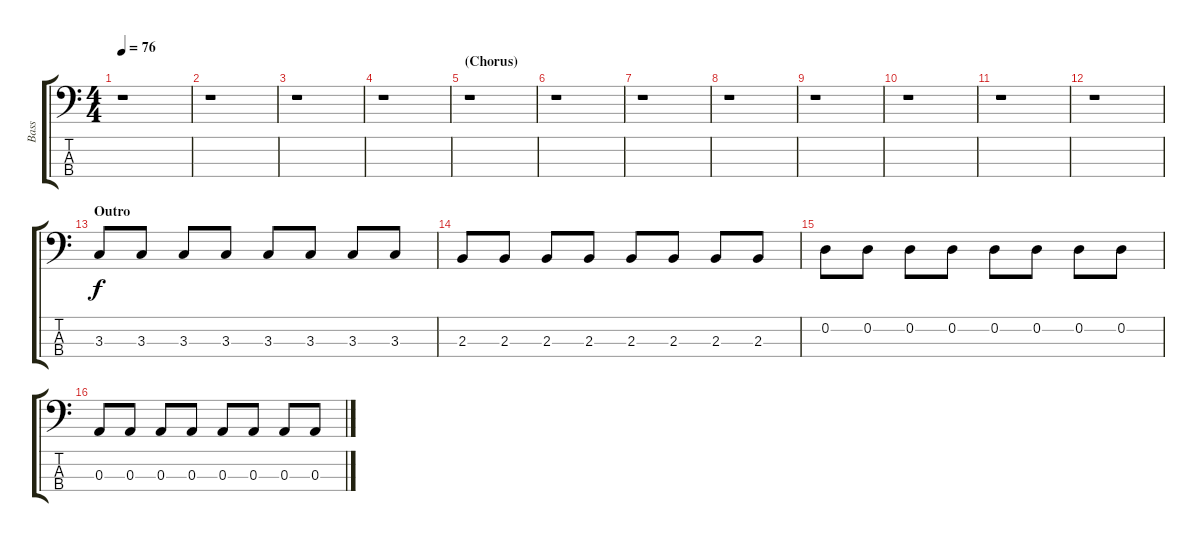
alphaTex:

\track ("Bass" "Bass") {instrument electricbassfinger}
\staff {score tabs}
\tuning (G2 D2 A1 E1) {hide}
\ts (4 4)
\tempo 76
\clef f4
\ks c
r.1{dy f} |
r.1 |
r.1 |
r.1 |
\section ("" "(Chorus)")
r.1 |
r.1 |
r.1 |
r.1 |
r.1 |
r.1 |
r.1 |
r.1 |
\section ("" "Outro")
3.3.8 3.3.8 3.3.8 3.3.8 3.3.8 3.3.8 3.3.8 3.3.8 |
2.3.8 2.3.8 2.3.8 2.3.8 2.3.8 2.3.8 2.3.8 2.3.8 |
0.2.8 0.2.8 0.2.8 0.2.8 0.2.8 0.2.8 0.2.8 0.2.8 |
0.3.8 0.3.8 0.3.8 0.3.8 0.3.8 0.3.8 0.3.8 0.3.8
